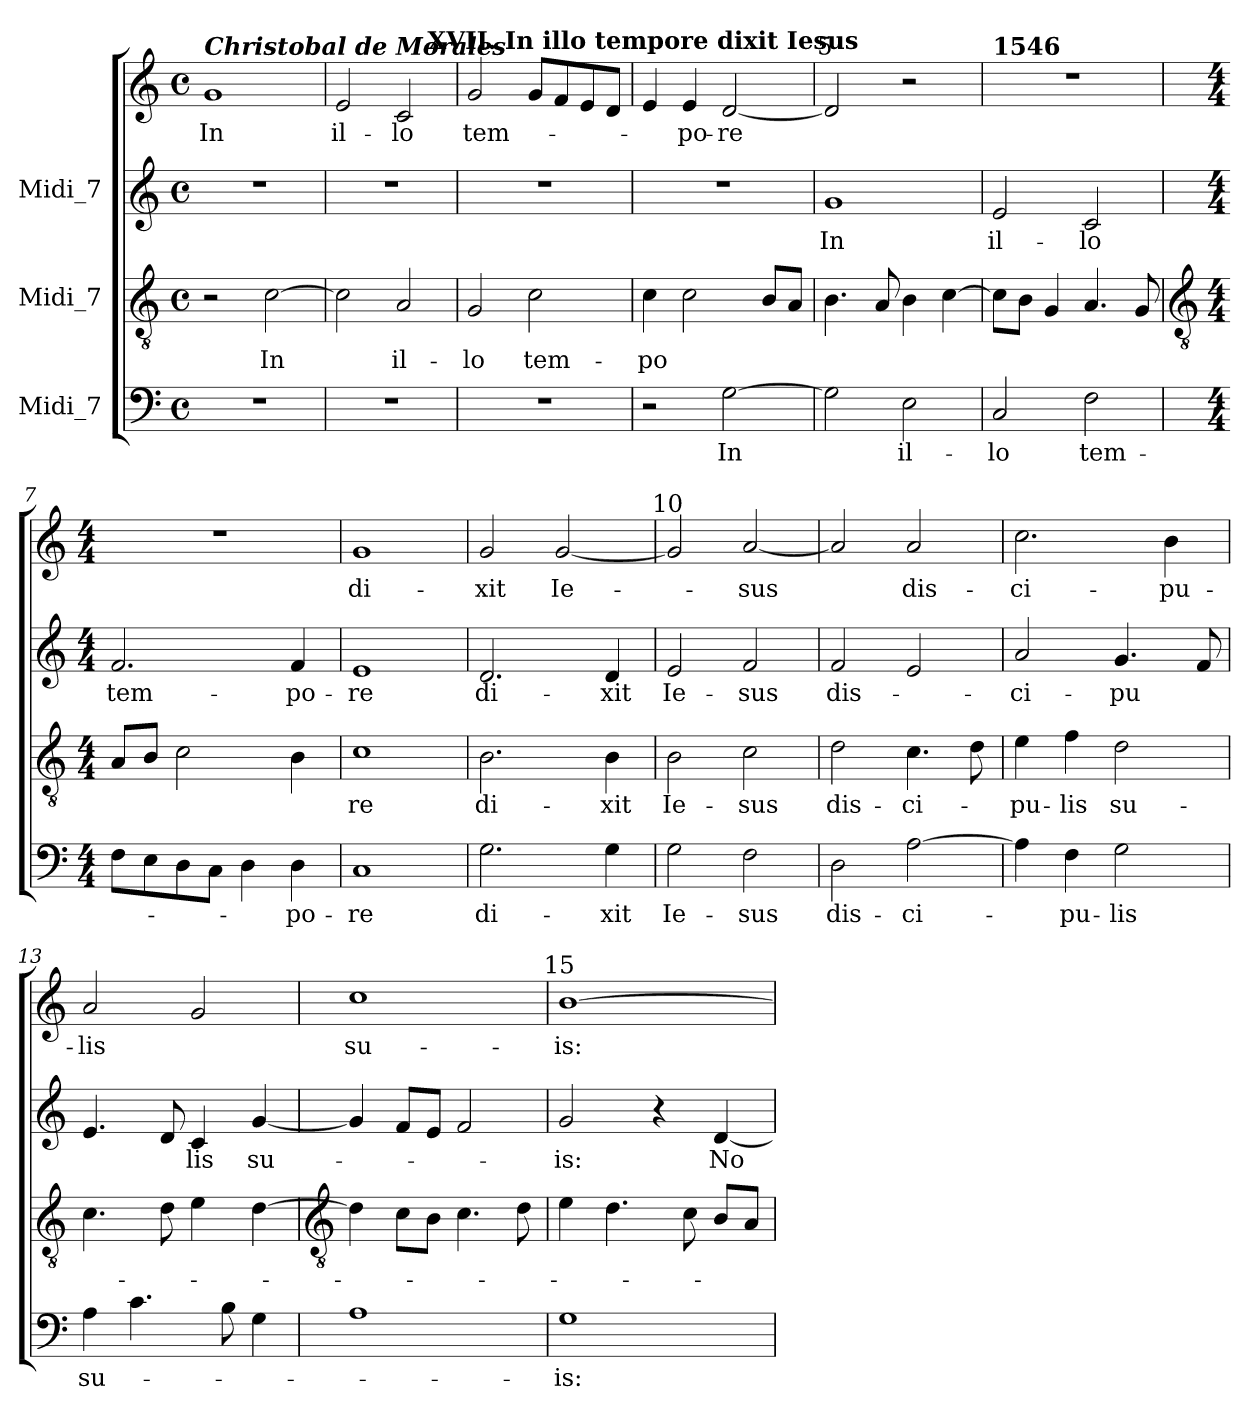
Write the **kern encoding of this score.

**kern	**text	**kern	**text	**kern	**text	**kern	**text
*part4	*part4	*part3	*part3	*part2	*part2	*part1	*part1
*staff4	*staff4	*staff3	*staff3	*staff2	*staff2	*staff1	*staff1
*I"Midi_7	*	*I"Midi_7	*	*I"Midi_7	*	*	*
*clefF4	*	*clefGv2	*	*clefG2	*	*clefG2	*
*k[]	*	*k[]	*	*k[]	*	*k[]	*
*C:	*	*C:	*	*C:	*	*C:	*
*M4/4	*	*M4/4	*	*M4/4	*	*M4/4	*
*met(c)	*	*met(c)	*	*met(c)	*	*met(c)	*
=1	=1	=1	=1	=1	=1	=1	=1
!	!	!	!	!	!	!LO:TX:a:Bi:t=Christobal de Morales	!
!	!	!	!	!	!	!	!LO:LY:b
1r	.	2r	.	1r	.	1g	In
!	!	!	!LO:LY:b	!	!	!	!
.	.	[2c	In	.	.	.	.
=2	=2	=2	=2	=2	=2	=2	=2
!	!	!	!	!	!	!	!LO:LY:b
1r	.	2c]	.	1r	.	2e	il-
!	!	!	!LO:LY:b	!	!	!	!LO:LY:b
.	.	2A	il-	.	.	2c	-lo
=3	=3	=3	=3	=3	=3	=3	=3
!	!	!	!LO:LY:b	!	!	!	!LO:LY:b
1r	.	2G	-lo	1r	.	2g	tem-
!	!	!	!LO:LY:b	!	!	!	!
.	.	2c	tem-	.	.	8gL	.
.	.	.	.	.	.	8f	.
.	.	.	.	.	.	8e	.
.	.	.	.	.	.	8dJ	.
=4	=4	=4	=4	=4	=4	=4	=4
!	!	!	!	!	!	!LO:TX:a:B:cj:t=XVII.  In illo tempore dixit Iesus	!
!	!	!	!LO:LY:b	!	!	!	!
2r	.	4c	-po	1r	.	4e	.
!	!	!	!	!	!	!	!LO:LY:b
.	.	2c	.	.	.	4e	-po-
!	!LO:LY:b	!	!	!	!	!	!LO:LY:b
[2G	In	.	.	.	.	[2d	-re
.	.	8BL	.	.	.	.	.
.	.	8AJ	.	.	.	.	.
=5	=5	=5	=5	=5	=5	=5	=5
!	!	!	!	!	!	!LO:TX:a:cj:t=5	!
!	!	!	!	!	!LO:LY:b	!	!
2G]	.	4.B	.	1g	In	2d]	.
.	.	8A	.	.	.	.	.
!	!LO:LY:b	!	!	!	!	!	!
2E	il-	4B	.	.	.	2r	.
.	.	[4c	.	.	.	.	.
=6	=6	=6	=6	=6	=6	=6	=6
!	!	!	!	!	!	!LO:TX:a:B:t=1546	!
!	!LO:LY:b	!	!	!	!LO:LY:b	!	!
2C	-lo	8cL]	.	2e	il-	1r	.
.	.	8BJ	.	.	.	.	.
.	.	4G	.	.	.	.	.
!	!LO:LY:b	!	!	!	!LO:LY:b	!	!
2F	tem-	4.A	.	2c	-lo	.	.
.	.	8G	.	.	.	.	.
!!LO:LB:g=z
=7	=7	=7	=7	=7	=7	=7	=7
*	*	*clefGv2	*	*	*	*	*
*M4/4	*	*M4/4	*	*M4/4	*	*M4/4	*
!	!	!	!	!	!LO:LY:b	!	!
8FL	.	8AL	.	2.f	tem-	1r	.
8E	.	8BJ	.	.	.	.	.
8D	.	2c	.	.	.	.	.
8CJ	.	.	.	.	.	.	.
4D	.	.	.	.	.	.	.
!	!LO:LY:b	!	!	!	!LO:LY:b	!	!
4D	-po-	4B	.	4f	-po-	.	.
=8	=8	=8	=8	=8	=8	=8	=8
!	!LO:LY:b	!	!LO:LY:b	!	!LO:LY:b	!	!LO:LY:b
1C	-re	1c	re	1e	-re	1g	di-
=9	=9	=9	=9	=9	=9	=9	=9
!	!LO:LY:b	!	!LO:LY:b	!	!LO:LY:b	!	!LO:LY:b
2.G	di-	2.B	di-	2.d	di-	2g	-xit
!	!	!	!	!	!	!	!LO:LY:b
.	.	.	.	.	.	[2g	Ie-
!	!LO:LY:b	!	!LO:LY:b	!	!LO:LY:b	!	!
4G	-xit	4B	-xit	4d	-xit	.	.
=10	=10	=10	=10	=10	=10	=10	=10
!	!	!	!	!	!	!LO:TX:a:cj:t=10	!
!	!LO:LY:b	!	!LO:LY:b	!	!LO:LY:b	!	!
2G	Ie-	2B	Ie-	2e	Ie-	2g]	.
!	!LO:LY:b	!	!LO:LY:b	!	!LO:LY:b	!	!LO:LY:b
2F	-sus	2c	-sus	2f	-sus	[2a	-sus
=11	=11	=11	=11	=11	=11	=11	=11
!	!LO:LY:b	!	!LO:LY:b	!	!LO:LY:b	!	!
2D	dis-	2d	dis-	2f	dis-	2a]	.
!	!LO:LY:b	!	!LO:LY:b	!	!	!	!LO:LY:b
[2A	-ci-	4.c	-ci-	2e	.	2a	dis-
.	.	8d	.	.	.	.	.
=12	=12	=12	=12	=12	=12	=12	=12
!	!	!	!LO:LY:b	!	!LO:LY:b	!	!LO:LY:b
4A]	.	4e	-pu-	2a	-ci-	2.cc	-ci-
!	!LO:LY:b	!	!LO:LY:b	!	!	!	!
4F	-pu-	4f	-lis	.	.	.	.
!	!LO:LY:b	!	!LO:LY:b	!	!LO:LY:b	!	!
2G	-lis	2d	su-	4.g	-pu	.	.
!	!	!	!	!	!	!	!LO:LY:b
.	.	.	.	.	.	4b	-pu-
.	.	.	.	8f	.	.	.
=13	=13	=13	=13	=13	=13	=13	=13
!	!LO:LY:b	!	!	!	!	!	!LO:LY:b
4A	su-	4.c	.	4.e	.	2a	-lis
4.c	.	.	.	.	.	.	.
.	.	8d	.	8d	.	.	.
!	!	!	!	!	!LO:LY:b	!	!
.	.	4e	.	4c	lis	2g	.
8B	.	.	.	.	.	.	.
!	!	!	!	!	!LO:LY:b	!	!
4G	.	[4d	.	[4g	su-	.	.
!!LO:LB:g=z
=14	=14	=14	=14	=14	=14	=14	=14
*	*	*clefGv2	*	*	*	*	*
!	!	!	!	!	!	!	!LO:LY:b
1A	.	4d]	.	4g]	.	1cc	su-
.	.	8cL	.	8fL	.	.	.
.	.	8BJ	.	8eJ	.	.	.
.	.	4.c	.	2f	.	.	.
.	.	8d	.	.	.	.	.
=15	=15	=15	=15	=15	=15	=15	=15
!	!	!	!	!	!	!LO:TX:a:cj:t=15	!
!	!LO:LY:b	!	!	!	!LO:LY:b	!	!LO:LY:b
1G	-is:	4e	.	2g	-is:	[1b	-is:
.	.	4.d	.	.	.	.	.
.	.	.	.	4r	.	.	.
.	.	8c	.	.	.	.	.
!	!	!	!	!	!LO:LY:b	!	!
.	.	8BL	.	[4d	No-	.	.
.	.	8AJ	.	.	.	.	.
=	=	=	=	=	=	=	=
*-	*-	*-	*-	*-	*-	*-	*-
